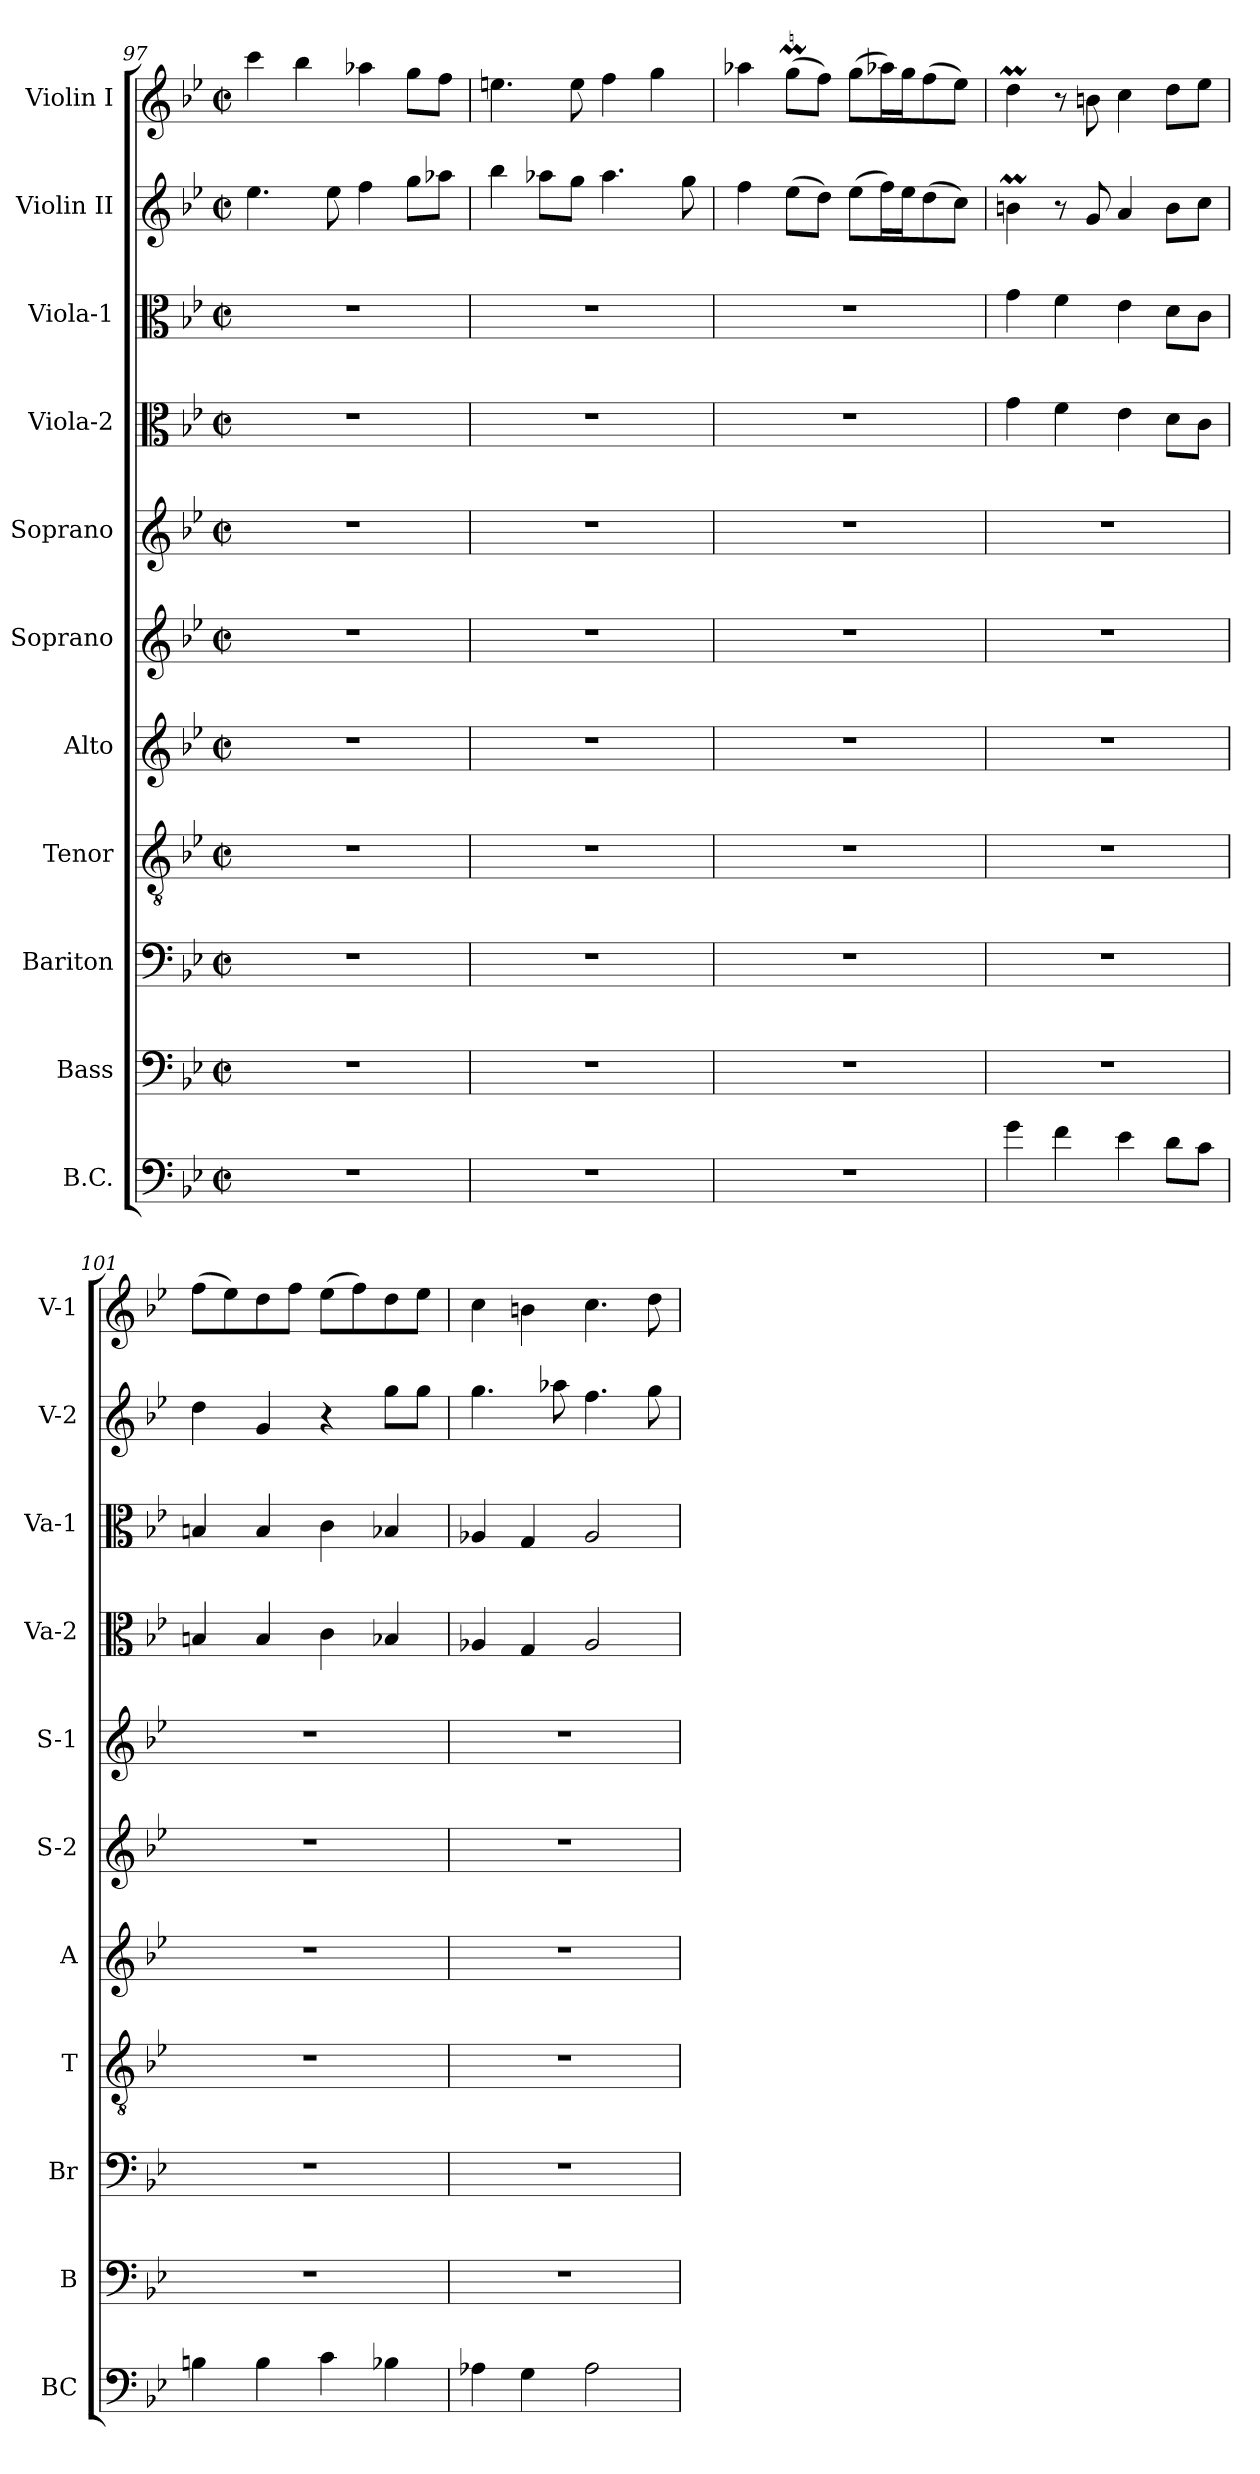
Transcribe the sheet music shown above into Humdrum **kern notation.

**kern	**kern	**kern	**kern	**kern	**kern	**kern	**kern	**kern	**kern	**kern
*part11	*part10	*part9	*part8	*part7	*part6	*part5	*part4	*part3	*part2	*part1
*staff11	*staff10	*staff9	*staff8	*staff7	*staff6	*staff5	*staff4	*staff3	*staff2	*staff1
*I"B.C.	*I"Bass	*I"Bariton	*I"Tenor	*I"Alto	*I"Soprano	*I"Soprano	*I"Viola-2	*I"Viola-1	*I"Violin II	*I"Violin I
*I'BC	*I'B	*I'Br	*I'T	*I'A	*I'S-2	*I'S-1	*I'Va-2	*I'Va-1	*I'V-2	*I'V-1
*clefF4	*clefF4	*clefF4	*clefGv2	*clefG2	*clefG2	*clefG2	*clefC3	*clefC3	*clefG2	*clefG2
*k[b-e-]	*k[b-e-]	*k[b-e-]	*k[b-e-]	*k[b-e-]	*k[b-e-]	*k[b-e-]	*k[b-e-]	*k[b-e-]	*k[b-e-]	*k[b-e-]
*B-:	*B-:	*B-:	*B-:	*B-:	*B-:	*B-:	*B-:	*B-:	*B-:	*B-:
*M2/2	*M2/2	*M2/2	*M2/2	*M2/2	*M2/2	*M2/2	*M2/2	*M2/2	*M2/2	*M2/2
*met(c|)	*met(c|)	*met(c|)	*met(c|)	*met(c|)	*met(c|)	*met(c|)	*met(c|)	*met(c|)	*met(c|)	*met(c|)
=97	=97	=97	=97	=97	=97	=97	=97	=97	=97	=97
1r	1r	1r	1r	1r	1r	1r	1r	1r	4.ee-\	4ccc\
.	.	.	.	.	.	.	.	.	.	4bb-\
.	.	.	.	.	.	.	.	.	8ee-\	.
.	.	.	.	.	.	.	.	.	4ff\	4aa-X\
.	.	.	.	.	.	.	.	.	8gg\L	8gg\L
.	.	.	.	.	.	.	.	.	8aa-X\J	8ff\J
=98	=98	=98	=98	=98	=98	=98	=98	=98	=98	=98
1r	1r	1r	1r	1r	1r	1r	1r	1r	4bb-\	4.een\
.	.	.	.	.	.	.	.	.	8aa-X\L	.
.	.	.	.	.	.	.	.	.	8gg\J	8ee\
.	.	.	.	.	.	.	.	.	4.aa-\	4ff\
.	.	.	.	.	.	.	.	.	.	4gg\
.	.	.	.	.	.	.	.	.	8gg\	.
=99	=99	=99	=99	=99	=99	=99	=99	=99	=99	=99
1r	1r	1r	1r	1r	1r	1r	1r	1r	4ff\	4aa-X\
.	.	.	.	.	.	.	.	.	(>8ee-\L	(>8ggM\L
.	.	.	.	.	.	.	.	.	8dd\J)	8ff\J)
.	.	.	.	.	.	.	.	.	(>8ee-\L	(>8gg\L
.	.	.	.	.	.	.	.	.	16ff\L)	16aa-\L)
.	.	.	.	.	.	.	.	.	16ee-\J	16gg\J
.	.	.	.	.	.	.	.	.	(>8dd\	(>8ff\
.	.	.	.	.	.	.	.	.	8cc\J)	8ee-\J)
=100	=100	=100	=100	=100	=100	=100	=100	=100	=100	=100
4g\	1r	1r	1r	1r	1r	1r	4g\	4g\	4bnm\	4ddm\
4f\	.	.	.	.	.	.	4f\	4f\	8r	8r
.	.	.	.	.	.	.	.	.	8g/	8bn\
4e-\	.	.	.	.	.	.	4e-\	4e-\	4a/	4cc\
8d\L	.	.	.	.	.	.	8d\L	8d\L	8b\L	8dd\L
8c\J	.	.	.	.	.	.	8c\J	8c\J	8cc\J	8ee-\J
!!LO:LB:g=z
=101	=101	=101	=101	=101	=101	=101	=101	=101	=101	=101
4Bn\	1r	1r	1r	1r	1r	1r	4Bn/	4Bn/	4dd\	(>8ff\L
.	.	.	.	.	.	.	.	.	.	8ee-\)
4B\	.	.	.	.	.	.	4B/	4B/	4g/	8dd\
.	.	.	.	.	.	.	.	.	.	8ff\J
4c\	.	.	.	.	.	.	4c\	4c\	4r	(>8ee-\L
.	.	.	.	.	.	.	.	.	.	8ff\)
4B-X\	.	.	.	.	.	.	4B-X/	4B-X/	8gg\L	8dd\
.	.	.	.	.	.	.	.	.	8gg\J	8ee-\J
=102	=102	=102	=102	=102	=102	=102	=102	=102	=102	=102
4A-X\	1r	1r	1r	1r	1r	1r	4A-X/	4A-X/	4.gg\	4cc\
4G\	.	.	.	.	.	.	4G/	4G/	.	4bn\
.	.	.	.	.	.	.	.	.	8aa-X\	.
2A-\	.	.	.	.	.	.	2A-/	2A-/	4.ff\	4.cc\
.	.	.	.	.	.	.	.	.	8gg\	8dd\
=	=	=	=	=	=	=	=	=	=	=
*-	*-	*-	*-	*-	*-	*-	*-	*-	*-	*-
